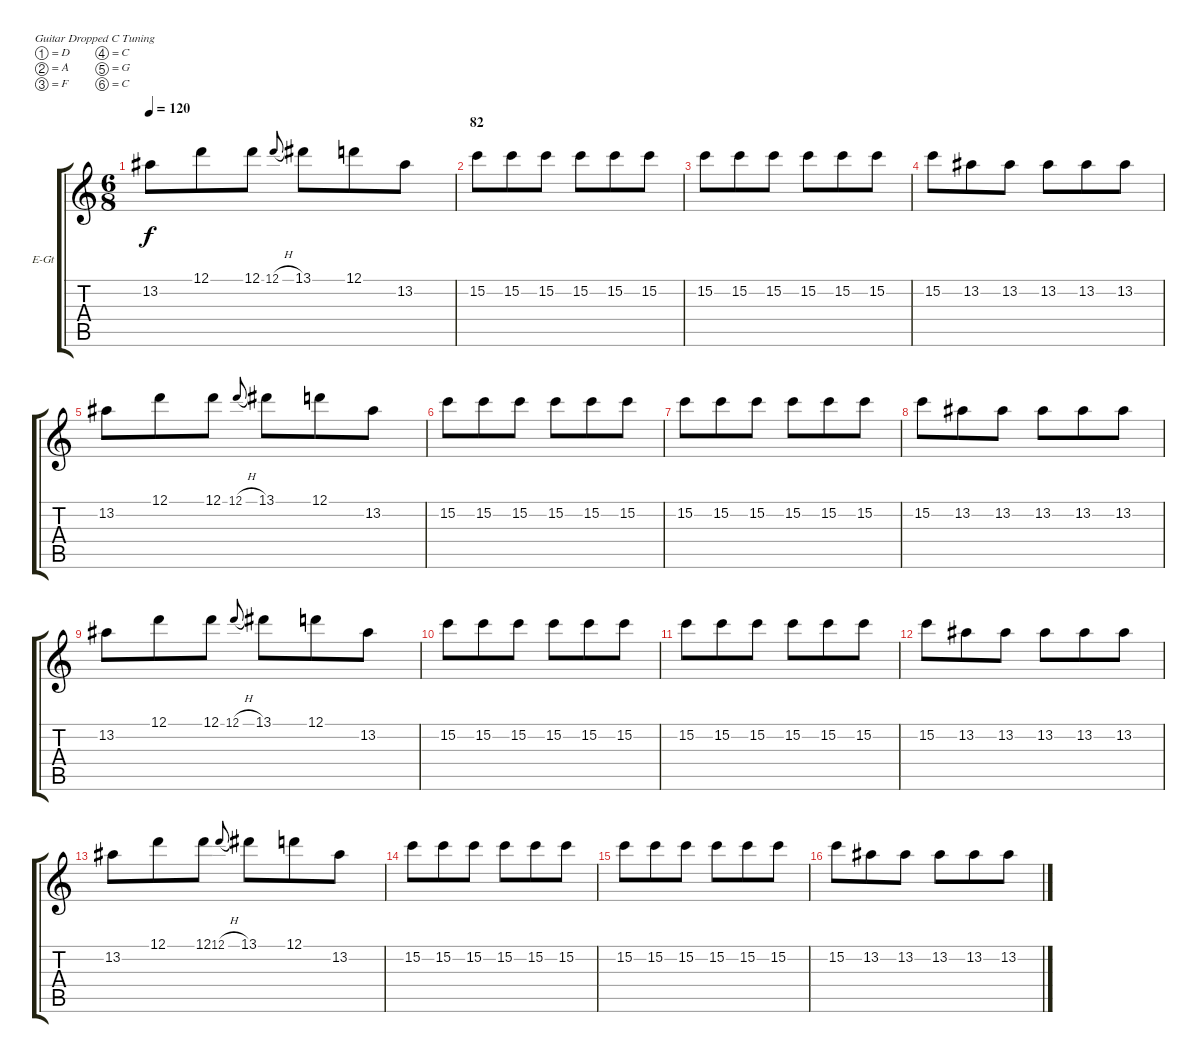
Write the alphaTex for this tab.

\bracketExtendMode groupsimilarinstruments
\firstSystemTrackNameOrientation horizontal
\otherSystemsTrackNameOrientation horizontal
\track ("Lead Overdub" "E-Gt") {instrument distortionguitar}
\staff {score tabs}
\tuning (D4 A3 F3 C3 G2 C2)
\ts (6 8)
\tempo 120
\clef g2
\ks c
13.2.8{dy f} 12.1.8 12.1.8 12.1{h}.8{gr onbeat} 13.1.8 12.1.8 13.2.8 |
\section ("" "82")
15.2.8 15.2.8 15.2.8 15.2.8 15.2.8 15.2.8 |
15.2.8 15.2.8 15.2.8 15.2.8 15.2.8 15.2.8 |
15.2.8 13.2.8 13.2.8 13.2.8 13.2.8 13.2.8 |
13.2.8 12.1.8 12.1.8 12.1{h}.8{gr onbeat} 13.1.8 12.1.8 13.2.8 |
15.2.8 15.2.8 15.2.8 15.2.8 15.2.8 15.2.8 |
15.2.8 15.2.8 15.2.8 15.2.8 15.2.8 15.2.8 |
15.2.8 13.2.8 13.2.8 13.2.8 13.2.8 13.2.8 |
13.2.8 12.1.8 12.1.8 12.1{h}.8{gr onbeat} 13.1.8 12.1.8 13.2.8 |
15.2.8 15.2.8 15.2.8 15.2.8 15.2.8 15.2.8 |
15.2.8 15.2.8 15.2.8 15.2.8 15.2.8 15.2.8 |
15.2.8 13.2.8 13.2.8 13.2.8 13.2.8 13.2.8 |
13.2.8 12.1.8 12.1.8 12.1{h}.8{gr onbeat} 13.1.8 12.1.8 13.2.8 |
15.2.8 15.2.8 15.2.8 15.2.8 15.2.8 15.2.8 |
15.2.8 15.2.8 15.2.8 15.2.8 15.2.8 15.2.8 |
15.2.8 13.2.8 13.2.8 13.2.8 13.2.8 13.2.8
